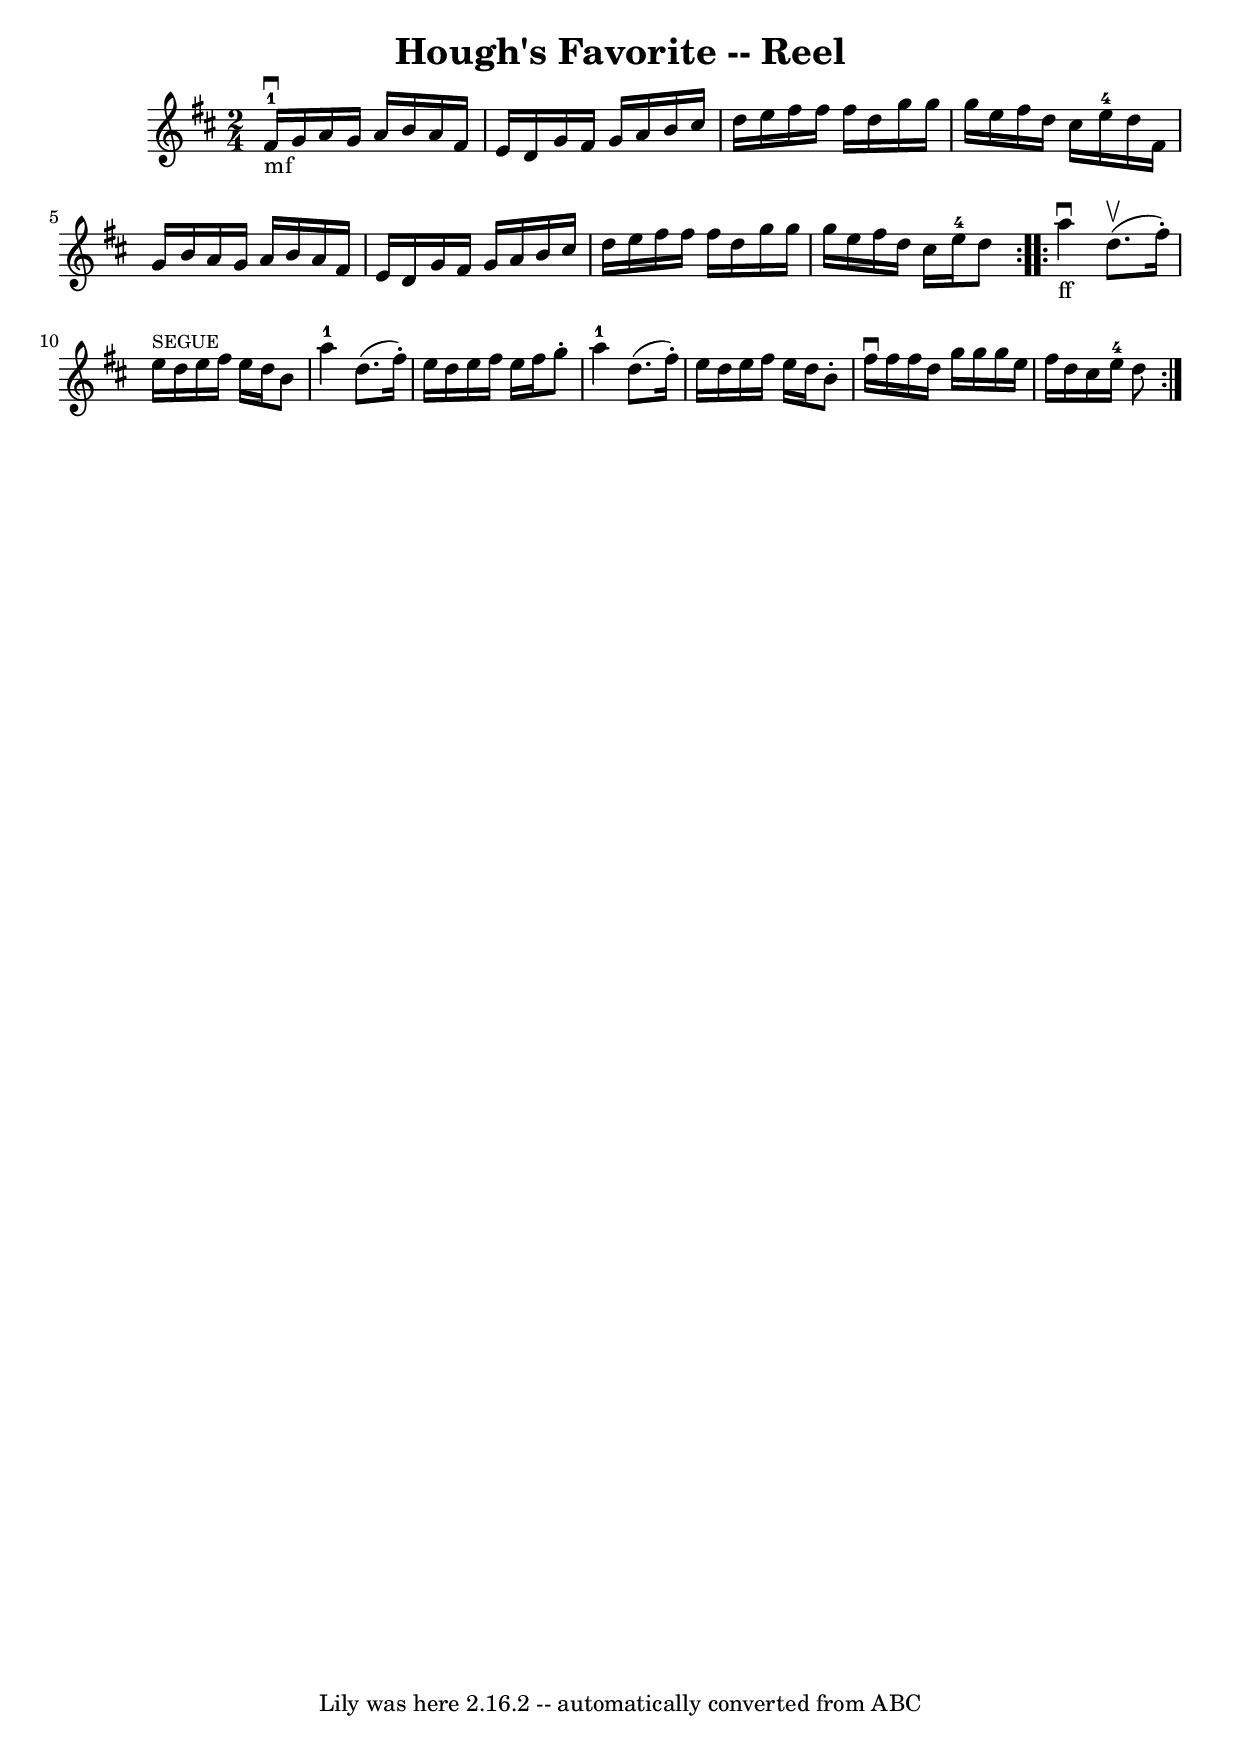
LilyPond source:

\version "2.7.40"
\include "Mammoth.ily"
\header {
	%% book = "Ryan's Mammoth Collection"
	crossRefNumber = "1"
	footnotes = "\\\\384"
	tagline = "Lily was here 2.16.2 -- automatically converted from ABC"
	title = "Hough's Favorite -- Reel"
}
voicedefault =  {
\set Score.defaultBarType = "empty"

\repeat volta 2 {
\time 2/4 \key d \major fis'16-1_"mf"^\downbow g'16  |
     
a'16 g'16 a'16 b'16 a'16 fis'16 e'16 d'16    |
   
g'16 fis'16 g'16 a'16 b'16 cis''16 d''16 e''16    |
 
 fis''16 fis''16 fis''16 d''16 g''16 g''16 g''16 e''16    
|
 fis''16 d''16 cis''16 e''16-4 d''16 fis'16 g'16  
 b'16    |
 a'16 g'16 a'16 b'16 a'16 fis'16 e'16   
 d'16    |
 g'16 fis'16 g'16 a'16 b'16 cis''16 d''16  
 e''16    |
 fis''16 fis''16 fis''16 d''16 g''16 g''16  
 g''16 e''16    |
 fis''16 d''16 cis''16 e''16-4 d''8 
   }     \repeat volta 2 { a''4_"ff"^\downbow d''8.^\upbow(fis''16 -. 
-)   |
 e''16^\segue d''16 e''16 fis''16 e''16 d''16  
 b'8    |
 a''4-1 d''8. (fis''16 -.)   |
 e''16  
 d''16 e''16 fis''16 e''16 fis''16 g''8 -.   |
       
a''4-1 d''8. (fis''16 -.)   |
 e''16 d''16 e''16    
fis''16 e''16 d''16 b'8 -.   |
 fis''16^\downbow fis''16    
fis''16 d''16 g''16 g''16 g''16 e''16    |
 fis''16    
d''16 cis''16 e''16-4 d''8    }   
}

\score{
    <<

	\context Staff="default"
	{
	    \voicedefault 
	}

    >>
	\layout {
	}
	\midi {}
}
